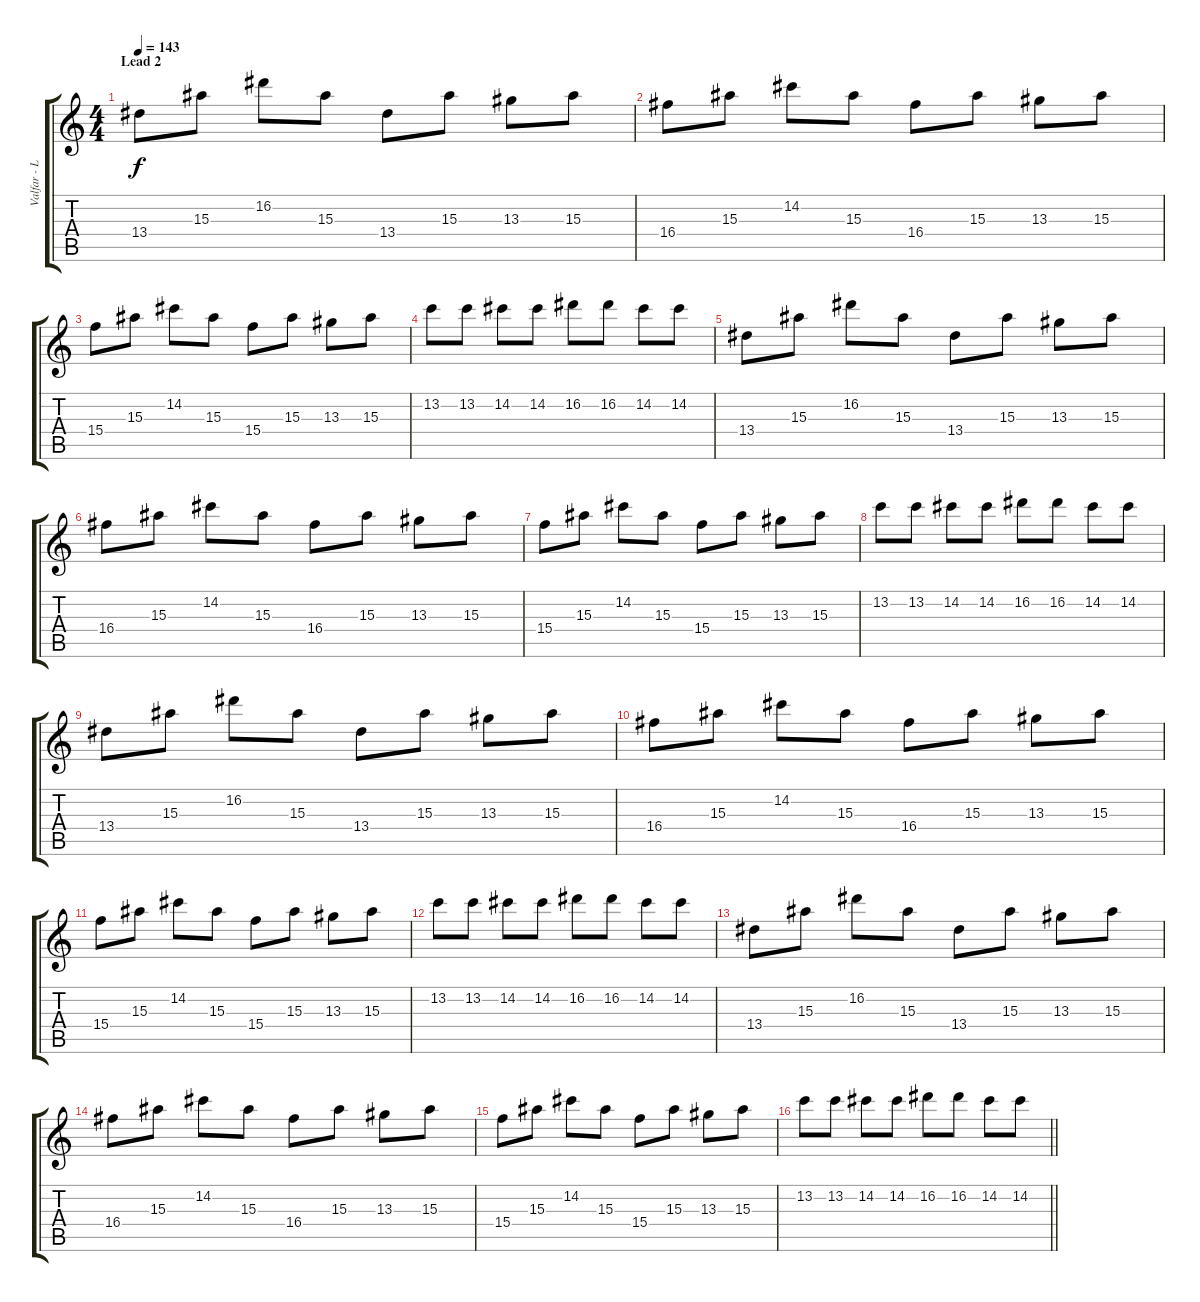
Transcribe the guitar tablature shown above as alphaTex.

\track ("Valfar - Lead" "Valfar - L") {instrument distortionguitar}
\staff {score tabs}
\tuning (E4 B3 G3 D3 A2 E2) {hide}
\ts (4 4)
\section ("" "Lead 2")
\tempo 143
\clef g2
\ks c
13.4.8{dy f} 15.3.8 16.2.8 15.3.8 13.4.8 15.3.8 13.3.8 15.3.8 |
16.4.8 15.3.8 14.2.8 15.3.8 16.4.8 15.3.8 13.3.8 15.3.8 |
15.4.8 15.3.8 14.2.8 15.3.8 15.4.8 15.3.8 13.3.8 15.3.8 |
13.2.8 13.2.8 14.2.8 14.2.8 16.2.8 16.2.8 14.2.8 14.2.8 |
13.4.8 15.3.8 16.2.8 15.3.8 13.4.8 15.3.8 13.3.8 15.3.8 |
16.4.8 15.3.8 14.2.8 15.3.8 16.4.8 15.3.8 13.3.8 15.3.8 |
15.4.8 15.3.8 14.2.8 15.3.8 15.4.8 15.3.8 13.3.8 15.3.8 |
13.2.8 13.2.8 14.2.8 14.2.8 16.2.8 16.2.8 14.2.8 14.2.8 |
13.4.8 15.3.8 16.2.8 15.3.8 13.4.8 15.3.8 13.3.8 15.3.8 |
16.4.8 15.3.8 14.2.8 15.3.8 16.4.8 15.3.8 13.3.8 15.3.8 |
15.4.8 15.3.8 14.2.8 15.3.8 15.4.8 15.3.8 13.3.8 15.3.8 |
13.2.8 13.2.8 14.2.8 14.2.8 16.2.8 16.2.8 14.2.8 14.2.8 |
13.4.8 15.3.8 16.2.8 15.3.8 13.4.8 15.3.8 13.3.8 15.3.8 |
16.4.8 15.3.8 14.2.8 15.3.8 16.4.8 15.3.8 13.3.8 15.3.8 |
15.4.8 15.3.8 14.2.8 15.3.8 15.4.8 15.3.8 13.3.8 15.3.8 |
\barLineRight lightlight
13.2.8 13.2.8 14.2.8 14.2.8 16.2.8 16.2.8 14.2.8 14.2.8
